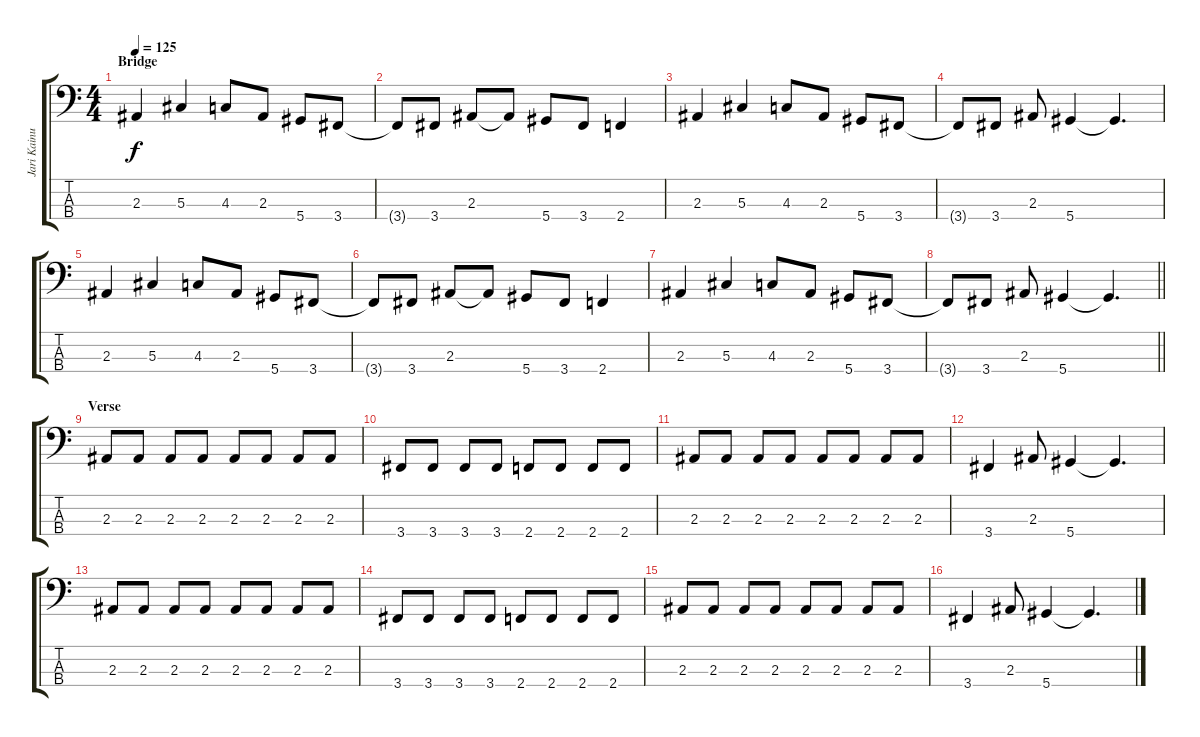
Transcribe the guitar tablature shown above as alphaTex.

\track ("Jari Kainulainen (Stratovarius)" "Jari Kainu") {instrument electricbassfinger}
\staff {score tabs}
\tuning (Gb2 Db2 Ab1 Eb1) {hide}
\ts (4 4)
\section ("" "Bridge")
\tempo 125
\clef f4
\ks c
2.3.4{dy f} 5.3.4 4.3.8 2.3.8 5.4.8 3.4.8 |
3.4{t}.8 3.4.8 2.3.8 2.3{t}.8 5.4.8 3.4.8 2.4.4 |
2.3.4 5.3.4 4.3.8 2.3.8 5.4.8 3.4.8 |
3.4{t}.8 3.4.8 2.3.8 5.4.4 5.4{t}.4{d} |
2.3.4 5.3.4 4.3.8 2.3.8 5.4.8 3.4.8 |
3.4{t}.8 3.4.8 2.3.8 2.3{t}.8 5.4.8 3.4.8 2.4.4 |
2.3.4 5.3.4 4.3.8 2.3.8 5.4.8 3.4.8 |
\barLineRight lightlight
3.4{t}.8 3.4.8 2.3.8 5.4.4 5.4{t}.4{d} |
\section ("" "Verse")
2.3.8 2.3.8 2.3.8 2.3.8 2.3.8 2.3.8 2.3.8 2.3.8 |
3.4.8 3.4.8 3.4.8 3.4.8 2.4.8 2.4.8 2.4.8 2.4.8 |
2.3.8 2.3.8 2.3.8 2.3.8 2.3.8 2.3.8 2.3.8 2.3.8 |
3.4.4 2.3.8 5.4.4 5.4{t}.4{d} |
2.3.8 2.3.8 2.3.8 2.3.8 2.3.8 2.3.8 2.3.8 2.3.8 |
3.4.8 3.4.8 3.4.8 3.4.8 2.4.8 2.4.8 2.4.8 2.4.8 |
2.3.8 2.3.8 2.3.8 2.3.8 2.3.8 2.3.8 2.3.8 2.3.8 |
3.4.4 2.3.8 5.4.4 5.4{t}.4{d}
